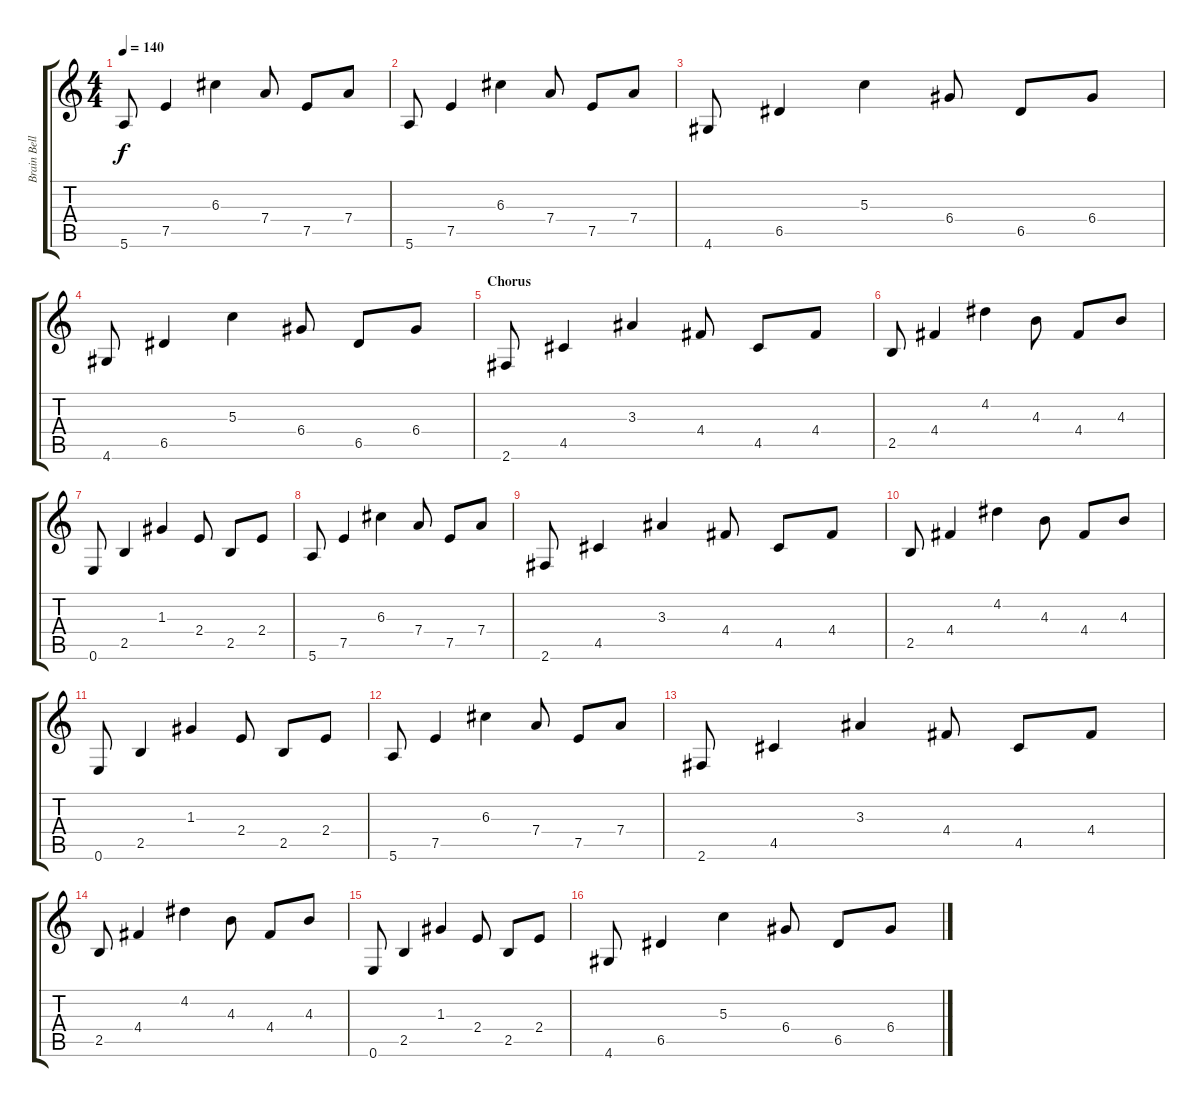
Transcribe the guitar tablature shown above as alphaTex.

\track ("Brain Bell" "Brain Bell") {instrument electricguitarclean}
\staff {score tabs}
\tuning (E4 B3 G3 D3 A2 E2) {hide}
\ts (4 4)
\tempo 140
\clef g2
\ks c
5.6.8{dy f volume 3 balance 0} 7.5.4 6.3.4 7.4.8 7.5.8 7.4.8 |
5.6.8{volume 3 balance 0} 7.5.4 6.3.4 7.4.8 7.5.8 7.4.8 |
4.6.8 6.5.4 5.3.4 6.4.8 6.5.8 6.4.8 |
4.6.8 6.5.4 5.3.4 6.4.8 6.5.8 6.4.8 |
\section ("" "Chorus")
2.6.8{volume 4} 4.5.4 3.3.4 4.4.8 4.5.8 4.4.8 |
2.5.8 4.4.4 4.2.4 4.3.8 4.4.8 4.3.8 |
0.6.8 2.5.4 1.3.4 2.4.8 2.5.8 2.4.8 |
5.6.8 7.5.4 6.3.4 7.4.8 7.5.8 7.4.8 |
2.6.8{volume 4} 4.5.4 3.3.4 4.4.8 4.5.8 4.4.8 |
2.5.8 4.4.4 4.2.4 4.3.8 4.4.8 4.3.8 |
0.6.8 2.5.4 1.3.4 2.4.8 2.5.8 2.4.8 |
5.6.8 7.5.4 6.3.4 7.4.8 7.5.8 7.4.8 |
2.6.8{volume 4} 4.5.4 3.3.4 4.4.8 4.5.8 4.4.8 |
2.5.8 4.4.4 4.2.4 4.3.8 4.4.8 4.3.8 |
0.6.8 2.5.4 1.3.4 2.4.8 2.5.8 2.4.8 |
4.6.8 6.5.4 5.3.4 6.4.8 6.5.8 6.4.8
